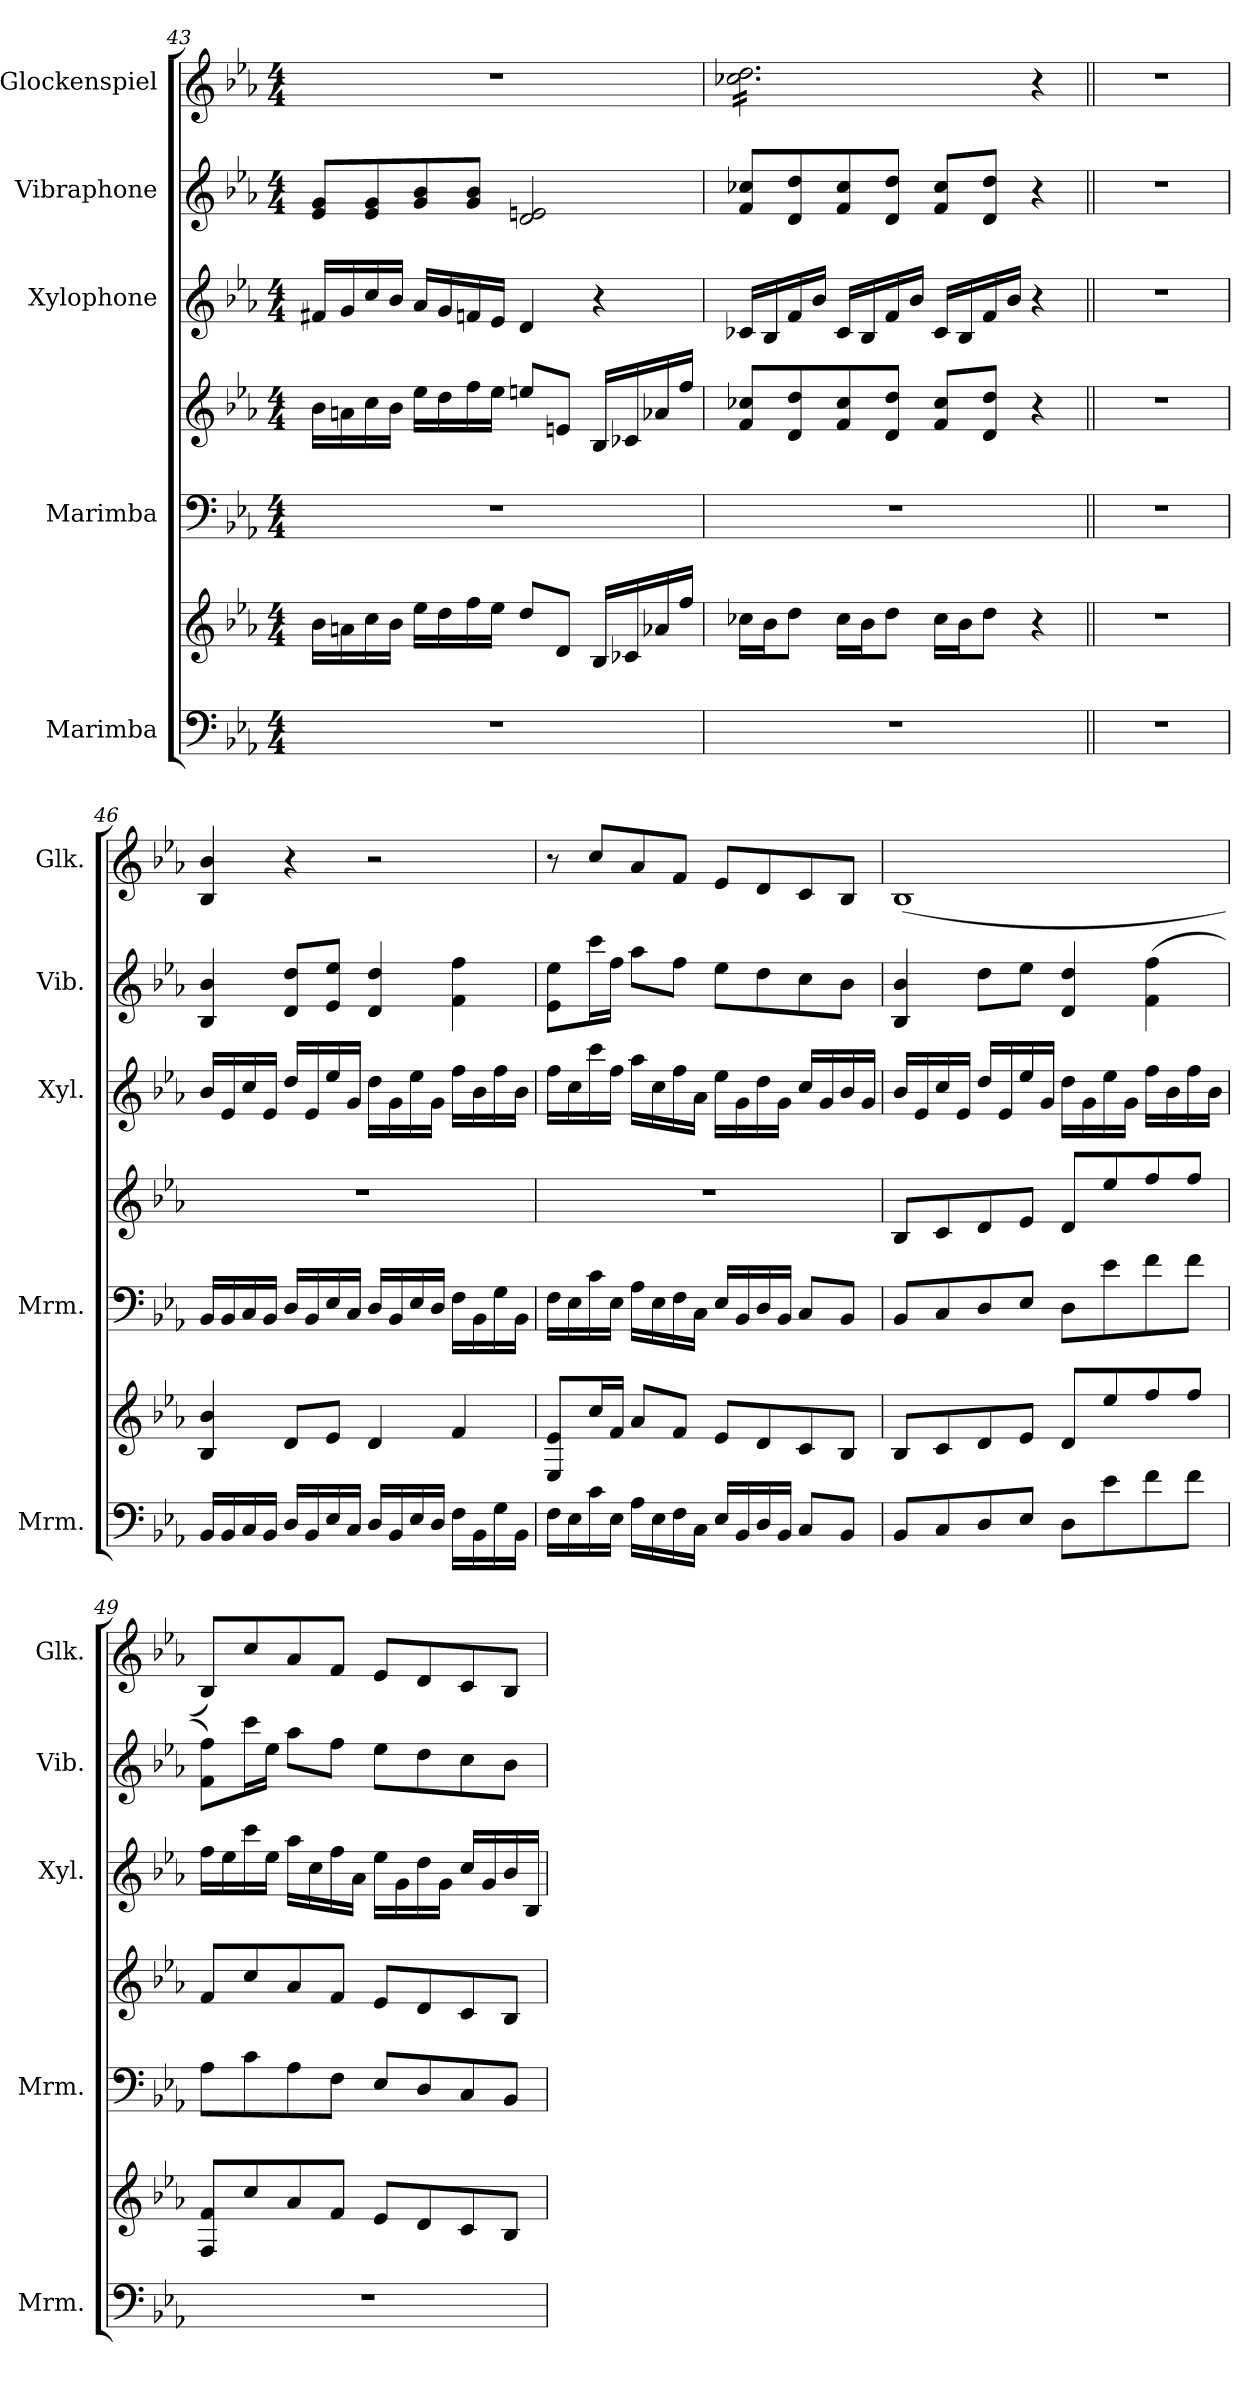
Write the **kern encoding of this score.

**kern	**kern	**kern	**kern	**kern	**kern	**kern
*part5	*part5	*part4	*part4	*part3	*part2	*part1
*staff7	*staff6	*staff5	*staff4	*staff3	*staff2	*staff1
*I"Marimba	*	*I"Marimba	*	*I"Xylophone	*I"Vibraphone	*I"Glockenspiel
*I'Mrm.	*	*I'Mrm.	*	*I'Xyl.	*I'Vib.	*I'Glk.
!!LO:LB:g=z
*clefF4	*clefG2	*clefF4	*clefG2	*clefG2	*clefG2	*clefG2
*	*	*	*	*ITrd-7c-12	*	*ITrd-14c-24
*k[b-e-a-]	*k[b-e-a-]	*k[b-e-a-]	*k[b-e-a-]	*k[b-e-a-]	*k[b-e-a-]	*k[b-e-a-]
*M4/4	*M4/4	*M4/4	*M4/4	*M4/4	*M4/4	*M4/4
=43	=43	=43	=43	=43	=43	=43
1r	16b-\LL	1r	16b-\LL	16ff#X/LL	8e-/ 8g/L	1r
.	16an\	.	16an\	16gg/	.	.
.	16cc\	.	16cc\	16ccc/	8e-/ 8g/	.
.	16b-\JJ	.	16b-\JJ	16bb-/JJ	.	.
.	16ee-\LL	.	16ee-\LL	16aa-/LL	8g/ 8b-/	.
.	16dd\	.	16dd\	16gg/	.	.
.	16ff\	.	16ff\	16ffn/	8g/ 8b-/J	.
.	16ee-\JJ	.	16ee-\JJ	16ee-/JJ	.	.
.	8dd/L	.	8een/L	4dd/	2d/ 2en/	.
.	8d/J	.	8en/J	.	.	.
.	16B-/LL	.	16B-/LL	4r	.	.
.	16c-X/	.	16c-X/	.	.	.
.	16a-X/	.	16a-X/	.	.	.
.	16ff/JJ	.	16ff/JJ	.	.	.
=44	=44	=44	=44	=44	=44	=44
*	*	*	*	*	*	*tremolo
1r	16cc-X\LL	1r	8f/ 8cc-X/L	16cc-X/LL	8f/ 8cc-X/L	16cccc-X\ 16dddd\LL
.	16b-\J	.	.	16b-/	.	16cccc-X\ 16dddd\
.	8dd\J	.	8d/ 8dd/	16ff/	8d/ 8dd/	16cccc-X\ 16dddd\
.	.	.	.	16bb-/JJ	.	16cccc-X\ 16dddd\
.	16cc-\LL	.	8f/ 8cc-/	16cc-/LL	8f/ 8cc-/	16cccc-X\ 16dddd\
.	16b-\J	.	.	16b-/	.	16cccc-X\ 16dddd\
.	8dd\J	.	8d/ 8dd/J	16ff/	8d/ 8dd/J	16cccc-X\ 16dddd\
.	.	.	.	16bb-/JJ	.	16cccc-X\ 16dddd\
.	16cc-\LL	.	8f/ 8cc-/L	16cc-/LL	8f/ 8cc-/L	16cccc-X\ 16dddd\
.	16b-\J	.	.	16b-/	.	16cccc-X\ 16dddd\
.	8dd\J	.	8d/ 8dd/J	16ff/	8d/ 8dd/J	16cccc-X\ 16dddd\
.	.	.	.	16bb-/JJ	.	16cccc-X\ 16dddd\JJ
*	*	*	*	*	*	*Xtremolo
.	4r	.	4r	4r	4r	4r
=45||	=45||	=45||	=45||	=45||	=45||	=45||
1r	1r	1r	1r	1r	1r	1r
!!LO:PB:g=z
=46	=46	=46	=46	=46	=46	=46
16BB-/LL	4B-/ 4b-/	16BB-/LL	1r	16bb-/LL	4B-/ 4b-/	4bb-/ 4bbb-/
16BB-/	.	16BB-/	.	16ee-/	.	.
16C/	.	16C/	.	16ccc/	.	.
16BB-/JJ	.	16BB-/JJ	.	16ee-/JJ	.	.
16D/LL	8d/L	16D/LL	.	16ddd/LL	8d/ 8dd/L	4r
16BB-/	.	16BB-/	.	16ee-/	.	.
16E-/	8e-/J	16E-/	.	16eee-/	8e-/ 8ee-/J	.
16C/JJ	.	16C/JJ	.	16gg/JJ	.	.
16D/LL	4d/	16D/LL	.	16ddd\LL	4d/ 4dd/	2r
16BB-/	.	16BB-/	.	16gg\	.	.
16E-/	.	16E-/	.	16eee-\	.	.
16D/JJ	.	16D/JJ	.	16gg\JJ	.	.
16F\LL	4f/	16F\LL	.	16fff\LL	4f\ 4ff\	.
16BB-\	.	16BB-\	.	16bb-\	.	.
16G\	.	16G\	.	16fff\	.	.
16BB-\JJ	.	16BB-\JJ	.	16bb-\JJ	.	.
=47	=47	=47	=47	=47	=47	=47
16F\LL	8E-/ 8e-/L	16F\LL	1r	16fff\LL	8e-\ 8ee-\L	8r
16E-\	.	16E-\	.	16ccc\	.	.
16c\	16cc/L	16c\	.	16cccc\	16ccc\L	8cccc/L
16E-\JJ	16f/JJ	16E-\JJ	.	16fff\JJ	16ff\JJ	.
16A-\LL	8a-/L	16A-\LL	.	16aaa-\LL	8aa-\L	8aaa-/
16E-\	.	16E-\	.	16ccc\	.	.
16F\	8f/J	16F\	.	16fff\	8ff\J	8fff/J
16C\JJ	.	16C\JJ	.	16aa-\JJ	.	.
16E-/LL	8e-/L	16E-/LL	.	16eee-\LL	8ee-\L	8eee-/L
16BB-/	.	16BB-/	.	16gg\	.	.
16D/	8d/	16D/	.	16ddd\	8dd\	8ddd/
16BB-/JJ	.	16BB-/JJ	.	16gg\JJ	.	.
8C/L	8c/	8C/L	.	16ccc/LL	8cc\	8ccc/
.	.	.	.	16gg/	.	.
8BB-/J	8B-/J	8BB-/J	.	16bb-/	8b-\J	8bb-/J
.	.	.	.	16gg/JJ	.	.
!!LO:LB:g=z
=48	=48	=48	=48	=48	=48	=48
8BB-/L	8B-/L	8BB-/L	8B-/L	16bb-/LL	4B-/ 4b-/	(1bb-
.	.	.	.	16ee-/	.	.
8C/	8c/	8C/	8c/	16ccc/	.	.
.	.	.	.	16ee-/JJ	.	.
8D/	8d/	8D/	8d/	16ddd/LL	8dd\L	.
.	.	.	.	16ee-/	.	.
8E-/J	8e-/J	8E-/J	8e-/J	16eee-/	8ee-\J	.
.	.	.	.	16gg/JJ	.	.
8D\L	8d/L	8D\L	8d/L	16ddd\LL	4d/ 4dd/	.
.	.	.	.	16gg\	.	.
8e-\	8ee-/	8e-\	8ee-/	16eee-\	.	.
.	.	.	.	16gg\JJ	.	.
8f\	8ff/	8f\	8ff/	16fff\LL	(4f\ 4ff\	.
.	.	.	.	16bb-\	.	.
8f\J	8ff/J	8f\J	8ff/J	16fff\	.	.
.	.	.	.	16bb-\JJ	.	.
=49	=49	=49	=49	=49	=49	=49
1r	8F/ 8f/L	8A-\L	8f/L	16fff\LL	8f\ 8ff\L)	8bb-/L)
.	.	.	.	16eee-\	.	.
.	8cc/	8c\	8cc/	16cccc\	16ccc\L	8cccc/
.	.	.	.	16eee-\JJ	16ee-\JJ	.
.	8a-/	8A-\	8a-/	16aaa-\LL	8aa-\L	8aaa-/
.	.	.	.	16ccc\	.	.
.	8f/J	8F\J	8f/J	16fff\	8ff\J	8fff/J
.	.	.	.	16aa-\JJ	.	.
.	8e-/L	8E-/L	8e-/L	16eee-\LL	8ee-\L	8eee-/L
.	.	.	.	16gg\	.	.
.	8d/	8D/	8d/	16ddd\	8dd\	8ddd/
.	.	.	.	16gg\JJ	.	.
.	8c/	8C/	8c/	16ccc/LL	8cc\	8ccc/
.	.	.	.	16gg/	.	.
.	8B-/J	8BB-/J	8B-/J	16bb-/	8b-\J	8bb-/J
.	.	.	.	16b-/JJ	.	.
=	=	=	=	=	=	=
*-	*-	*-	*-	*-	*-	*-
